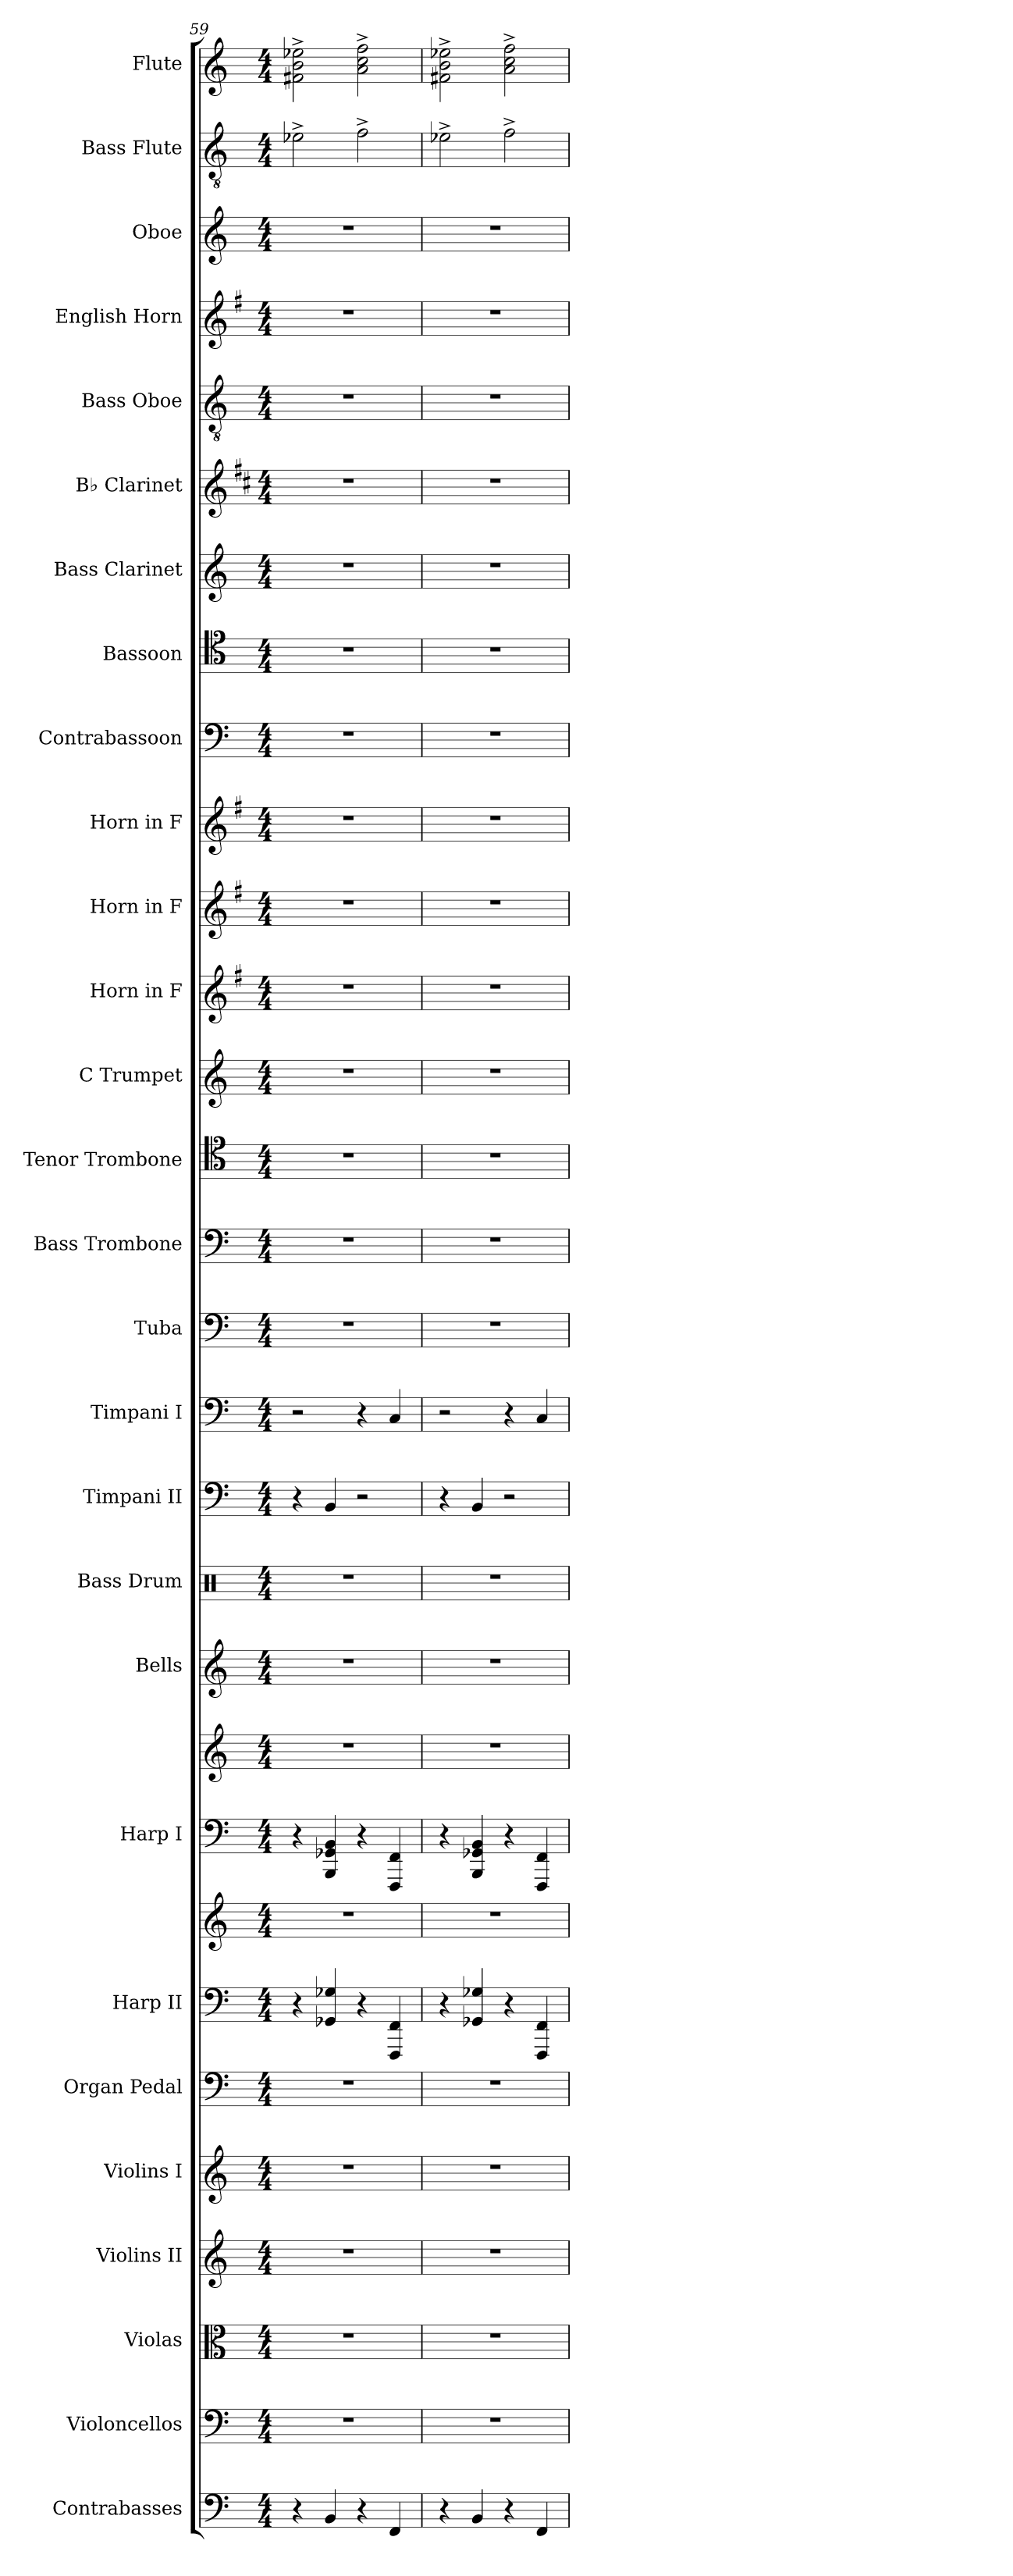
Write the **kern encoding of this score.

**kern	**kern	**kern	**kern	**kern	**kern	**kern	**kern	**kern	**kern	**kern	**kern	**kern	**kern	**kern	**kern	**kern	**kern	**kern	**kern	**kern	**kern	**kern	**kern	**kern	**kern	**kern	**kern	**kern	**kern
*part28	*part27	*part26	*part25	*part24	*part23	*part22	*part22	*part21	*part21	*part20	*part19	*part18	*part17	*part16	*part15	*part14	*part13	*part12	*part11	*part10	*part9	*part8	*part7	*part6	*part5	*part4	*part3	*part2	*part1
*staff30	*staff29	*staff28	*staff27	*staff26	*staff25	*staff24	*staff23	*staff22	*staff21	*staff20	*staff19	*staff18	*staff17	*staff16	*staff15	*staff14	*staff13	*staff12	*staff11	*staff10	*staff9	*staff8	*staff7	*staff6	*staff5	*staff4	*staff3	*staff2	*staff1
*I"Contrabasses	*I"Violoncellos	*I"Violas	*I"Violins II	*I"Violins I	*I"Organ Pedal	*I"Harp II	*	*I"Harp I	*	*I"Bells	*I"Bass Drum	*I"Timpani II	*I"Timpani I	*I"Tuba	*I"Bass Trombone	*I"Tenor Trombone	*I"C Trumpet	*I"Horn in F	*I"Horn in F	*I"Horn in F	*I"Contrabassoon	*I"Bassoon	*I"Bass Clarinet	*I"B♭ Clarinet	*I"Bass Oboe	*I"English Horn	*I"Oboe	*I"Bass Flute	*I"Flute
*I'Cb.	*I'Vcs.	*I'Vlas.	*I'Vlns.	*I'Vlns.	*I'Org.	*I'Hrp.	*	*I'Hrp.	*	*	*I'B. Dr.	*I'Timp.	*I'Timp.	*I'Tba.	*I'B. Tbn.	*I'T. Tbn.	*I'C Tpt.	*	*	*	*I'Cbsn.	*I'Bsn.	*I'B. Cl.	*I'B♭ Cl.	*	*I'E. Hn.	*I'Ob.	*I'B. Fl.	*I'Fl.
*clefF4	*clefF4	*clefC3	*clefG2	*clefG2	*clefF4	*clefF4	*clefG2	*clefF4	*clefG2	*clefG2	*clefX	*clefF4	*clefF4	*clefF4	*clefF4	*clefC4	*clefG2	*clefG2	*clefG2	*clefG2	*clefF4	*clefC4	*clefG2	*clefG2	*clefGv2	*clefG2	*clefG2	*clefGv2	*clefG2
*ITrd7c12	*	*	*	*	*	*	*	*	*	*	*	*	*	*	*	*	*	*ITrd4c7	*ITrd4c7	*ITrd4c7	*ITrd7c12	*	*ITrd8c14	*ITrd1c2	*	*ITrd4c7	*	*	*
*k[]	*k[]	*k[]	*k[]	*k[]	*k[]	*k[]	*k[]	*k[]	*k[]	*k[]	*k[]	*k[]	*k[]	*k[]	*k[]	*k[]	*k[]	*k[]	*k[]	*k[]	*k[]	*k[]	*k[]	*k[]	*k[]	*k[]	*k[]	*k[]	*k[]
*M4/4	*M4/4	*M4/4	*M4/4	*M4/4	*M4/4	*M4/4	*M4/4	*M4/4	*M4/4	*M4/4	*M4/4	*M4/4	*M4/4	*M4/4	*M4/4	*M4/4	*M4/4	*M4/4	*M4/4	*M4/4	*M4/4	*M4/4	*M4/4	*M4/4	*M4/4	*M4/4	*M4/4	*M4/4	*M4/4
=59	=59	=59	=59	=59	=59	=59	=59	=59	=59	=59	=59	=59	=59	=59	=59	=59	=59	=59	=59	=59	=59	=59	=59	=59	=59	=59	=59	=59	=59
4r	1r	1r	1r	1r	1r	4r	1r	4r	1r	1r	1r	4r	2r	1r	1r	1r	1r	1r	1r	1r	1r	1r	1r	1r	1r	1r	1r	2e-X^\	2f#X\^ 2b\^ 2ee-X\^
4BBB/	.	.	.	.	.	4GG-X/ 4G-X/	.	4BBB/ 4GG-X/ 4BB/	.	.	.	4BB/	.	.	.	.	.	.	.	.	.	.	.	.	.	.	.	.	.
4r	.	.	.	.	.	4r	.	4r	.	.	.	2r	4r	.	.	.	.	.	.	.	.	.	.	.	.	.	.	2f^\	2a\^ 2cc\^ 2ff\^
4FFF/	.	.	.	.	.	4FFF/ 4FF/	.	4FFF/ 4FF/	.	.	.	.	4C/	.	.	.	.	.	.	.	.	.	.	.	.	.	.	.	.
=60	=60	=60	=60	=60	=60	=60	=60	=60	=60	=60	=60	=60	=60	=60	=60	=60	=60	=60	=60	=60	=60	=60	=60	=60	=60	=60	=60	=60	=60
4r	1r	1r	1r	1r	1r	4r	1r	4r	1r	1r	1r	4r	2r	1r	1r	1r	1r	1r	1r	1r	1r	1r	1r	1r	1r	1r	1r	2e-X^\	2f#X\^ 2b\^ 2ee-X\^
4BBB/	.	.	.	.	.	4GG-X/ 4G-X/	.	4BBB/ 4GG-X/ 4BB/	.	.	.	4BB/	.	.	.	.	.	.	.	.	.	.	.	.	.	.	.	.	.
4r	.	.	.	.	.	4r	.	4r	.	.	.	2r	4r	.	.	.	.	.	.	.	.	.	.	.	.	.	.	2f^\	2a\^ 2cc\^ 2ff\^
4FFF/	.	.	.	.	.	4FFF/ 4FF/	.	4FFF/ 4FF/	.	.	.	.	4C/	.	.	.	.	.	.	.	.	.	.	.	.	.	.	.	.
=	=	=	=	=	=	=	=	=	=	=	=	=	=	=	=	=	=	=	=	=	=	=	=	=	=	=	=	=	=
*-	*-	*-	*-	*-	*-	*-	*-	*-	*-	*-	*-	*-	*-	*-	*-	*-	*-	*-	*-	*-	*-	*-	*-	*-	*-	*-	*-	*-	*-
